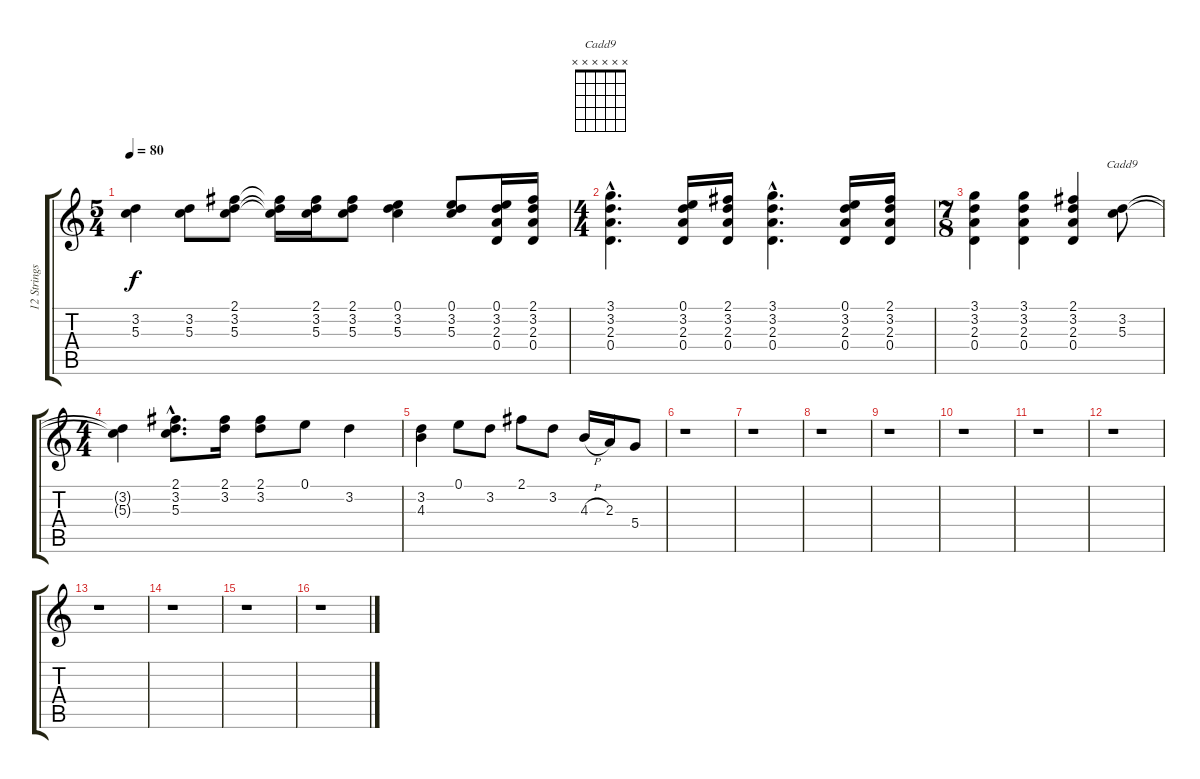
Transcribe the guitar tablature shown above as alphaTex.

\track ("12 Strings Guitar - Jimmy Page" "12 Strings") {instrument electricguitarjazz}
\staff {score tabs}
\tuning (E4 B3 G3 D3 A2 E2) {hide}
\chord ("Cadd9" x x x x x x) {firstfret 0}
\ts (5 4)
\tempo 80
\clef g2
\ks c
(3.2 5.3).4{dy f} (3.2 5.3).8 (2.1 3.2 5.3).8 (2.1{t} 3.2{t} 5.3{t}).16 (2.1 3.2 5.3).16 (2.1 3.2 5.3).8 (0.1 3.2 5.3).4 (0.1 3.2 5.3).8 (0.1 3.2 2.3 0.4).16 (2.1 3.2 2.3 0.4).16 |
\ts (4 4)
(3.1{hac} 3.2{hac} 2.3{hac} 0.4{hac}).4{d} (0.1 3.2 2.3 0.4).16 (2.1 3.2 2.3 0.4).16 (3.1{hac} 3.2{hac} 2.3{hac} 0.4{hac}).4{d} (0.1 3.2 2.3 0.4).16 (2.1 3.2 2.3 0.4).16 |
\ts (7 8)
(3.1 3.2 2.3 0.4).4 (3.1 3.2 2.3 0.4).4 (2.1 3.2 2.3 0.4).4 (3.2 5.3).8{ch "Cadd9"} |
\ts (4 4)
(3.2{t} 5.3{t}).4 (2.1{hac} 3.2{hac} 5.3{hac}).8{d} (2.1 3.2).16 (2.1 3.2).8 0.1.8 3.2.4 |
(3.2 4.3).4 0.1.8 3.2.8 2.1.8 3.2.8 4.3{h}.16 2.3.16 5.4.8 |
r.1 |
r.1 |
r.1 |
r.1 |
r.1 |
r.1 |
r.1 |
r.1 |
r.1 |
r.1 |
r.1
